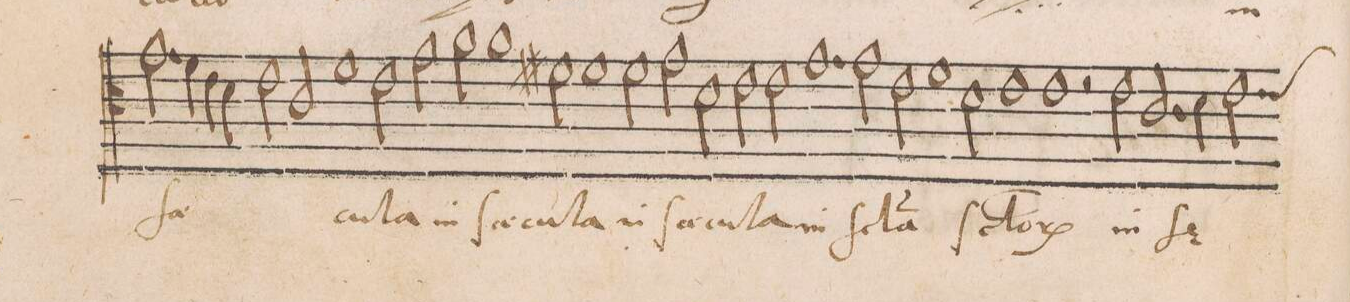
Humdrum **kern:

**kern	**text
*I"CANTVS	*
*clefC3	*
*k[]	*
*met(C|)	*
*M2/1	*
2.g\	ſ(ae)-
4f\	.
=27	=27
4e\	.
4d\	.
2e\	.
2c/	.
1f	-cu-
=28	=28
2e\	-la
2g\	in
2a\	ſ(ae)-
=29	=29
1a	-cu-
2f#X\	-la
1f#	in
=30	=30
2f#X\	ſ(ae)-
2g\	.
2d\	-cu-
=31	=31
2e\	-la
2e\	in
1.g	ſ(ae)-
=32	=32
2g\	-c(u)-
2e\	-la
1f	ſ(ac)-
=33	=33
2d\	-c(u)-
1e	-lo-
=34	=34
1e	-r(um)
2r	.
2e\	in
=35	=35
2.c/	ſ(ae)-
4d\	.
*custos:e	*
2e\	.
*-	*-
